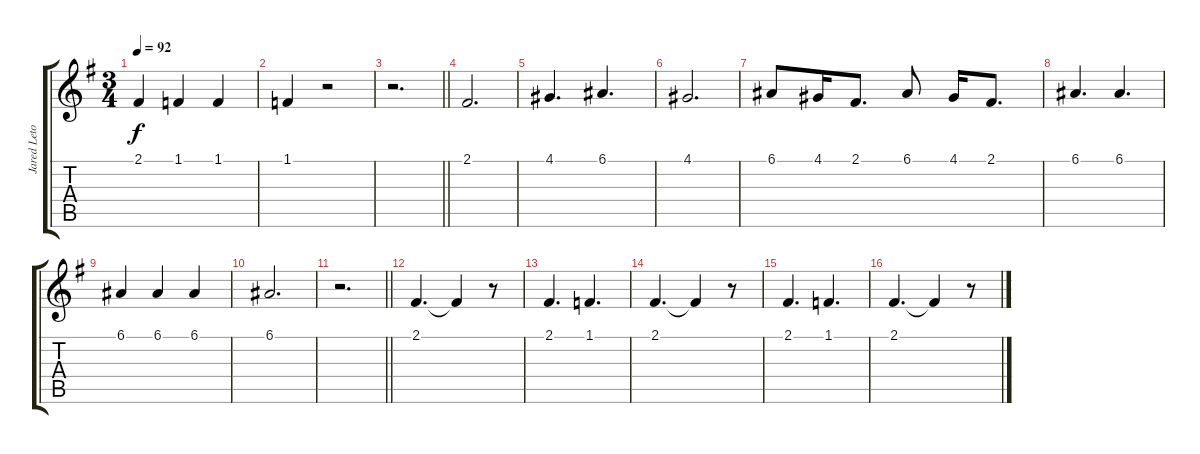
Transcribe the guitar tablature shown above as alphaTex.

\track ("Jared Leto (Vocals)" "Jared Leto") {instrument oboe}
\staff {score tabs}
\tuning (E4 B3 G3 D3 A2 E2) {hide}
\ts (3 4)
\tempo 92
\clef g2
\ks g
2.1.4{dy f} 1.1.4 1.1.4 |
1.1.4 r.2 |
\barLineRight lightlight
r.2{d} |
2.1.2{d} |
4.1.4{d} 6.1.4{d} |
4.1.2{d} |
6.1.8 4.1.16 2.1.8{d} 6.1.8 4.1.16 2.1.8{d} |
6.1.4{d} 6.1.4{d} |
6.1.4 6.1.4 6.1.4 |
6.1.2{d} |
\barLineRight lightlight
r.2{d} |
2.1.4{d} 2.1{t}.4 r.8 |
2.1.4{d} 1.1.4{d} |
2.1.4{d} 2.1{t}.4 r.8 |
2.1.4{d} 1.1.4{d} |
2.1.4{d} 2.1{t}.4 r.8
